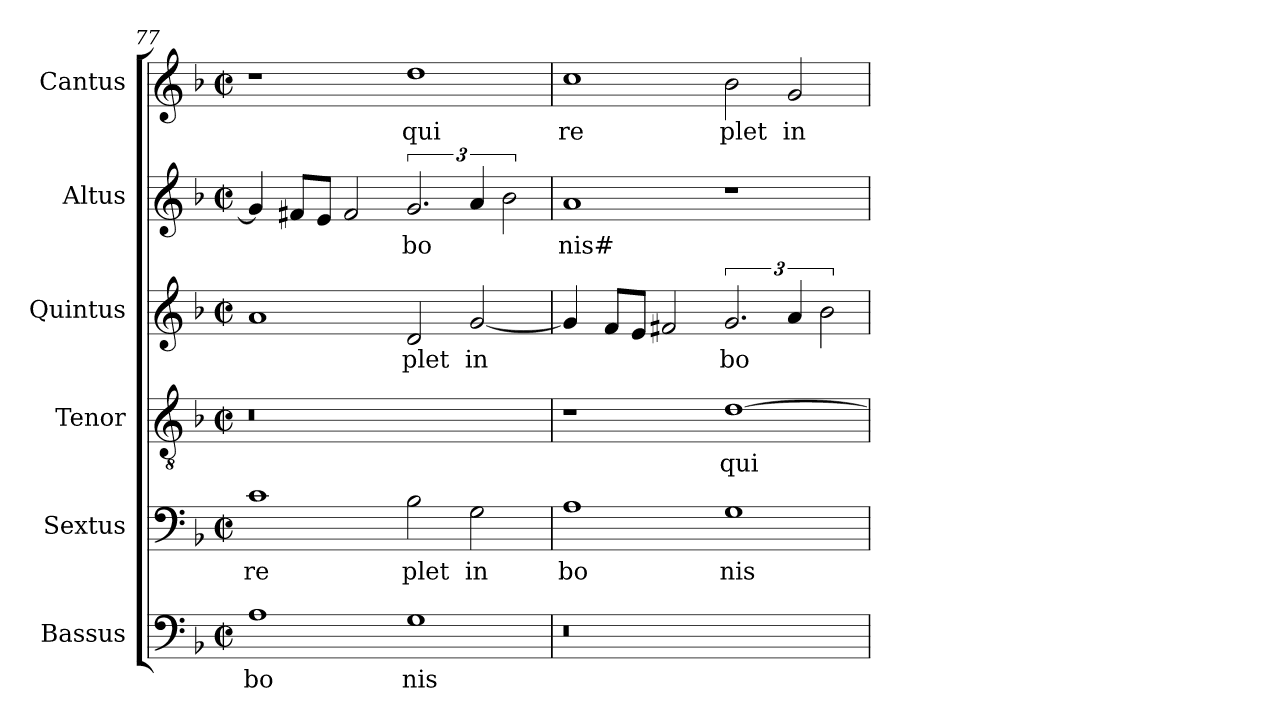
**kern	**text	**kern	**text	**kern	**text	**kern	**text	**kern	**text	**kern	**text
*part6	*part6	*part5	*part5	*part4	*part4	*part3	*part3	*part2	*part2	*part1	*part1
*staff6	*staff6	*staff5	*staff5	*staff4	*staff4	*staff3	*staff3	*staff2	*staff2	*staff1	*staff1
*I"Bassus	*	*I"Sextus	*	*I"Tenor	*	*I"Quintus	*	*I"Altus	*	*I"Cantus	*
*I'Bassus	*	*I'Sextus	*	*I'Tenor	*	*I'Quintus	*	*I'Altus	*	*I'Cantus	*
*clefF4	*	*clefF4	*	*clefGv2	*	*clefG2	*	*clefG2	*	*clefG2	*
*k[b-]	*	*k[b-]	*	*k[b-]	*	*k[b-]	*	*k[b-]	*	*k[b-]	*
*F:	*	*F:	*	*F:	*	*F:	*	*F:	*	*F:	*
*M2/2	*	*M2/2	*	*M2/2	*	*M2/2	*	*M2/2	*	*M2/2	*
*met(c|)	*	*met(c|)	*	*met(c|)	*	*met(c|)	*	*met(c|)	*	*met(c|)	*
=77	=77	=77	=77	=77	=77	=77	=77	=77	=77	=77	=77
!	!LO:LY:b:cj	!	!LO:LY:b:cj	!	!	!	!LO:LY:b:cj	!	!LO:LY:b:cj	!	!
1A	bo	1c	re	0r	.	1a	.	4g/]	.	1r	.
!	!	!	!	!	!	!	!	!	!LO:LY:b:cj	!	!
.	.	.	.	.	.	.	.	8f#/L	.	.	.
!	!	!	!	!	!	!	!	!	!LO:LY:b:cj	!	!
.	.	.	.	.	.	.	.	8e/J	.	.	.
!	!	!	!	!	!	!	!	!	!LO:LY:b:cj	!	!
.	.	.	.	.	.	.	.	2f#/	.	.	.
!	!LO:LY:b:cj	!	!LO:LY:b:cj	!	!	!	!LO:LY:b:cj	!	!LO:LY:b:cj	!	!LO:LY:b:cj
1G	nis	2B-\	plet	.	.	2d/	plet	3.g/	bo	1dd	qui
!	!	!	!LO:LY:b:cj	!	!	!	!LO:LY:b:cj	!	!LO:LY:b:cj	!	!
.	.	2G\	in	.	.	[<2g/	in	6a/	.	.	.
!	!	!	!	!	!	!	!	!	!LO:LY:b:cj	!	!
.	.	.	.	.	.	.	.	3b-\	.	.	.
!!LO:LB:g=z
=78	=78	=78	=78	=78	=78	=78	=78	=78	=78	=78	=78
!	!	!	!LO:LY:b:cj	!	!	!	!LO:LY:b:cj	!	!LO:LY:b:cj	!	!LO:LY:b:cj
0r	.	1A	bo	1r	.	4g/]	.	1a	nis#	1cc	re
!	!	!	!	!	!	!	!LO:LY:b:cj	!	!	!	!
.	.	.	.	.	.	8f/L	.	.	.	.	.
!	!	!	!	!	!	!	!LO:LY:b:cj	!	!	!	!
.	.	.	.	.	.	8e/J	.	.	.	.	.
!	!	!	!	!	!	!	!LO:LY:b:cj	!	!	!	!
.	.	.	.	.	.	2f#/	.	.	.	.	.
!	!	!	!LO:LY:b:cj	!	!LO:LY:b:cj	!	!LO:LY:b:cj	!	!	!	!LO:LY:b:cj
.	.	1G	nis	[>1d	qui	3.g/	bo	1r	.	2b-\	plet
!	!	!	!	!	!	!	!LO:LY:b:cj	!	!	!	!LO:LY:b:cj
.	.	.	.	.	.	6a/	.	.	.	2g/	in
!	!	!	!	!	!	!	!LO:LY:b:cj	!	!	!	!
.	.	.	.	.	.	3b-\	.	.	.	.	.
=	=	=	=	=	=	=	=	=	=	=	=
*-	*-	*-	*-	*-	*-	*-	*-	*-	*-	*-	*-
